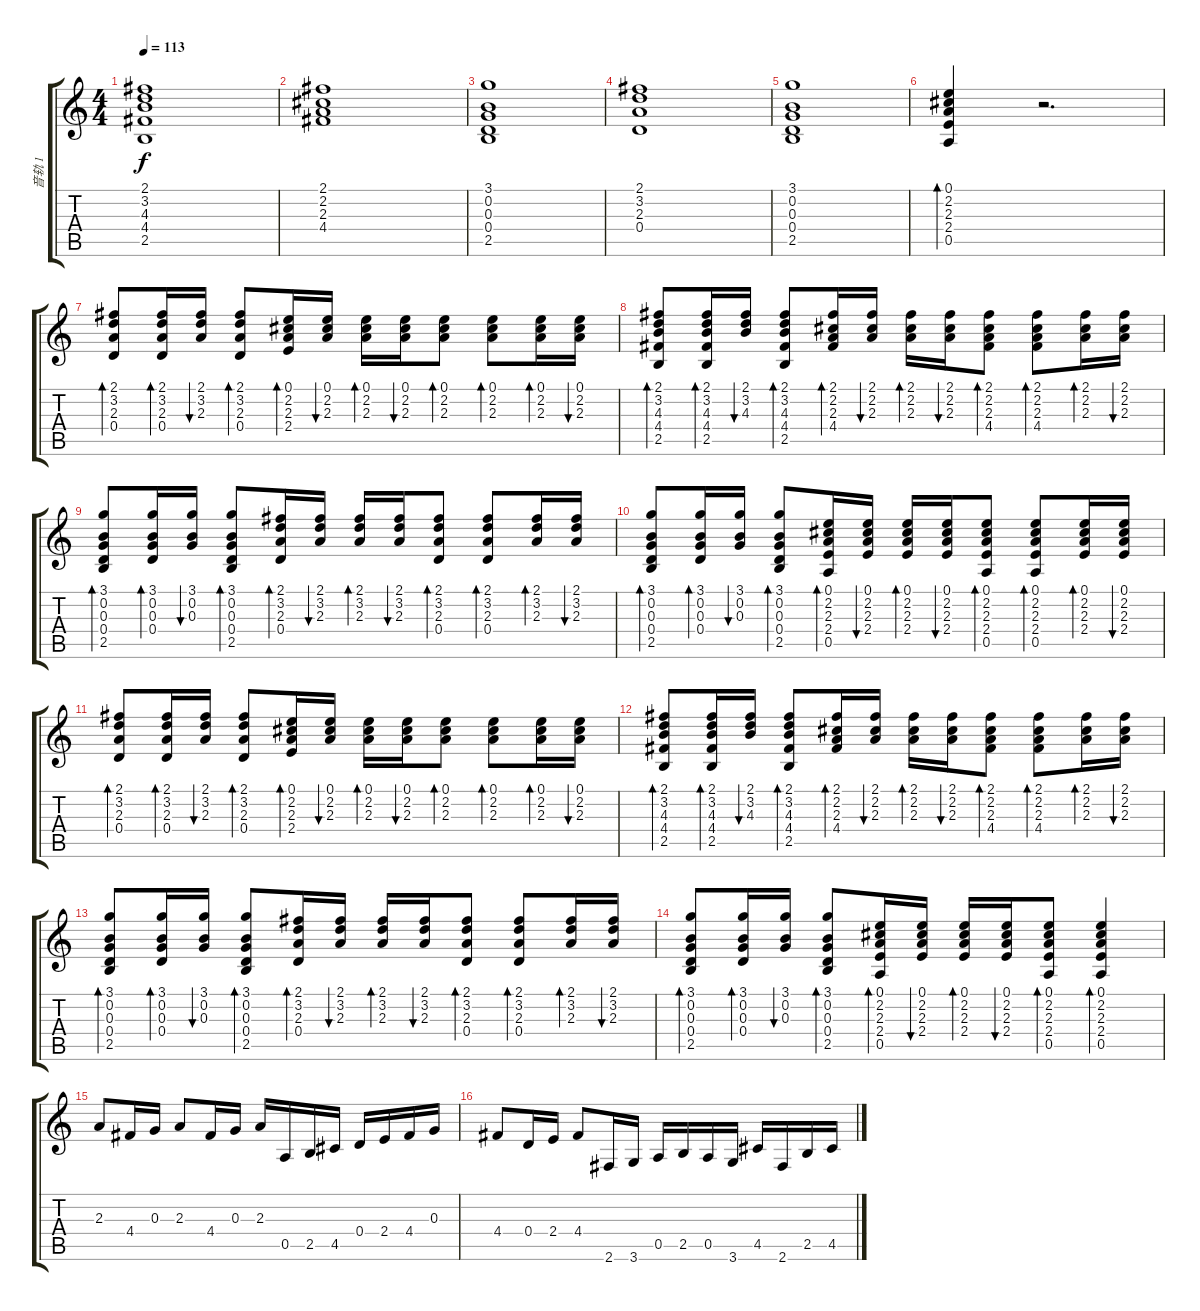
\track ("音轨 1" "音轨 1") {instrument acousticguitarsteel}
\staff {score tabs}
\tuning (E4 B3 G3 D3 A2 E2) {hide}
\ts (4 4)
\tempo 113
\clef g2
\ks c
(2.1 3.2 4.3 4.4 2.5).1{dy f} |
(2.1 2.2 2.3 4.4).1 |
(3.1 0.2 0.3 0.4 2.5).1 |
(2.1 3.2 2.3 0.4).1 |
(3.1 0.2 0.3 0.4 2.5).1 |
(0.1 2.2 2.3 2.4 0.5).4{bd 60} r.2{d} |
(2.1 3.2 2.3 0.4).8{bd 60} (2.1 3.2 2.3 0.4).16{bd 60} (2.1 3.2 2.3).16{bu 60} (2.1 3.2 2.3 0.4).8{bd 60} (0.1 2.2 2.3 2.4).16{bd 60} (0.1 2.2 2.3).16{bu 60} (0.1 2.2 2.3).16{bd 60} (0.1 2.2 2.3).16{bu 60} (0.1 2.2 2.3).8{bd 60} (0.1 2.2 2.3).8{bd 60} (0.1 2.2 2.3).16{bd 60} (0.1 2.2 2.3).16{bu 60} |
(2.1 3.2 4.3 4.4 2.5).8{bd 60} (2.1 3.2 4.3 4.4 2.5).16{bd 60} (2.1 3.2 4.3).16{bu 60} (2.1 3.2 4.3 4.4 2.5).8{bd 60} (2.1 2.2 2.3 4.4).16{bd 60} (2.1 2.2 2.3).16{bu 60} (2.1 2.2 2.3).16{bd 60} (2.1 2.2 2.3).16{bu 60} (2.1 2.2 2.3 4.4).8{bd 60} (2.1 2.2 2.3 4.4).8{bd 60} (2.1 2.2 2.3).16{bd 60} (2.1 2.2 2.3).16{bu 60} |
(3.1 0.2 0.3 0.4 2.5).8{bd 60} (3.1 0.2 0.3 0.4).16{bd 60} (3.1 0.2 0.3).16{bu 60} (3.1 0.2 0.3 0.4 2.5).8{bd 60} (2.1 3.2 2.3 0.4).16{bd 60} (2.1 3.2 2.3).16{bu 60} (2.1 3.2 2.3).16{bd 60} (2.1 3.2 2.3).16{bu 60} (2.1 3.2 2.3 0.4).8{bd 60} (2.1 3.2 2.3 0.4).8{bd 60} (2.1 3.2 2.3).16{bd 60} (2.1 3.2 2.3).16{bu 60} |
(3.1 0.2 0.3 0.4 2.5).8{bd 60} (3.1 0.2 0.3 0.4).16{bd 60} (3.1 0.2 0.3).16{bu 60} (3.1 0.2 0.3 0.4 2.5).8{bd 60} (0.1 2.2 2.3 2.4 0.5).16{bd 60} (0.1 2.2 2.3 2.4).16{bu 60} (0.1 2.2 2.3 2.4).16{bd 60} (0.1 2.2 2.3 2.4).16{bu 60} (0.1 2.2 2.3 2.4 0.5).8{bd 60} (0.1 2.2 2.3 2.4 0.5).8{bd 60} (0.1 2.2 2.3 2.4).16{bd 60} (0.1 2.2 2.3 2.4).16{bu 60} |
(2.1 3.2 2.3 0.4).8{bd 60} (2.1 3.2 2.3 0.4).16{bd 60} (2.1 3.2 2.3).16{bu 60} (2.1 3.2 2.3 0.4).8{bd 60} (0.1 2.2 2.3 2.4).16{bd 60} (0.1 2.2 2.3).16{bu 60} (0.1 2.2 2.3).16{bd 60} (0.1 2.2 2.3).16{bu 60} (0.1 2.2 2.3).8{bd 60} (0.1 2.2 2.3).8{bd 60} (0.1 2.2 2.3).16{bd 60} (0.1 2.2 2.3).16{bu 60} |
(2.1 3.2 4.3 4.4 2.5).8{bd 60} (2.1 3.2 4.3 4.4 2.5).16{bd 60} (2.1 3.2 4.3).16{bu 60} (2.1 3.2 4.3 4.4 2.5).8{bd 60} (2.1 2.2 2.3 4.4).16{bd 60} (2.1 2.2 2.3).16{bu 60} (2.1 2.2 2.3).16{bd 60} (2.1 2.2 2.3).16{bu 60} (2.1 2.2 2.3 4.4).8{bd 60} (2.1 2.2 2.3 4.4).8{bd 60} (2.1 2.2 2.3).16{bd 60} (2.1 2.2 2.3).16{bu 60} |
(3.1 0.2 0.3 0.4 2.5).8{bd 60} (3.1 0.2 0.3 0.4).16{bd 60} (3.1 0.2 0.3).16{bu 60} (3.1 0.2 0.3 0.4 2.5).8{bd 60} (2.1 3.2 2.3 0.4).16{bd 60} (2.1 3.2 2.3).16{bu 60} (2.1 3.2 2.3).16{bd 60} (2.1 3.2 2.3).16{bu 60} (2.1 3.2 2.3 0.4).8{bd 60} (2.1 3.2 2.3 0.4).8{bd 60} (2.1 3.2 2.3).16{bd 60} (2.1 3.2 2.3).16{bu 60} |
(3.1 0.2 0.3 0.4 2.5).8{bd 60} (3.1 0.2 0.3 0.4).16{bd 60} (3.1 0.2 0.3).16{bu 60} (3.1 0.2 0.3 0.4 2.5).8{bd 60} (0.1 2.2 2.3 2.4 0.5).16{bd 60} (0.1 2.2 2.3 2.4).16{bu 60} (0.1 2.2 2.3 2.4).16{bd 60} (0.1 2.2 2.3 2.4).16{bu 60} (0.1 2.2 2.3 2.4 0.5).8{bd 60} (0.1 2.2 2.3 2.4 0.5).4{bd 60} |
2.3.8 4.4.16 0.3.16 2.3.8 4.4.16 0.3.16 2.3.16 0.5.16 2.5.16 4.5.16 0.4.16 2.4.16 4.4.16 0.3.16 |
4.4.8 0.4.16 2.4.16 4.4.8 2.6.16 3.6.16 0.5.16 2.5.16 0.5.16 3.6.16 4.5.16 2.6.16 2.5.16 4.5.16
